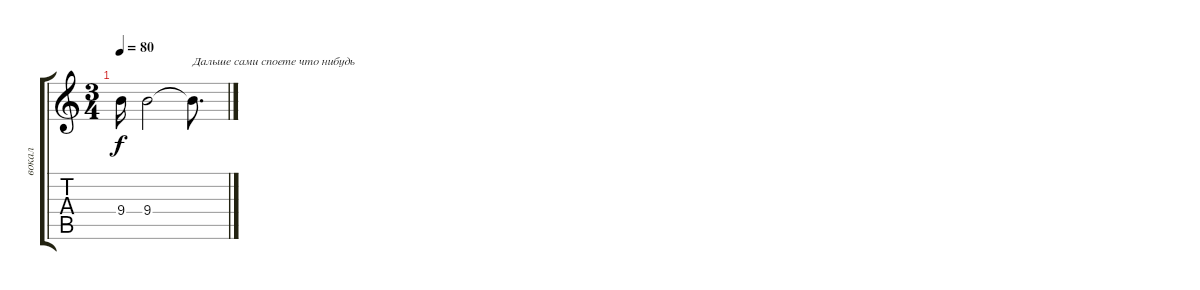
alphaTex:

\track ("вокал" "вокал") {instrument distortionguitar}
\staff {score tabs}
\tuning (E4 B3 G3 D3 A2 E2) {hide}
\ts (3 4)
\tempo 80
\clef g2
\ks c
9.4{t}.16{dy f} 9.4.2 9.4{t}.8{d txt "Дальше сами споете что нибудь"}
